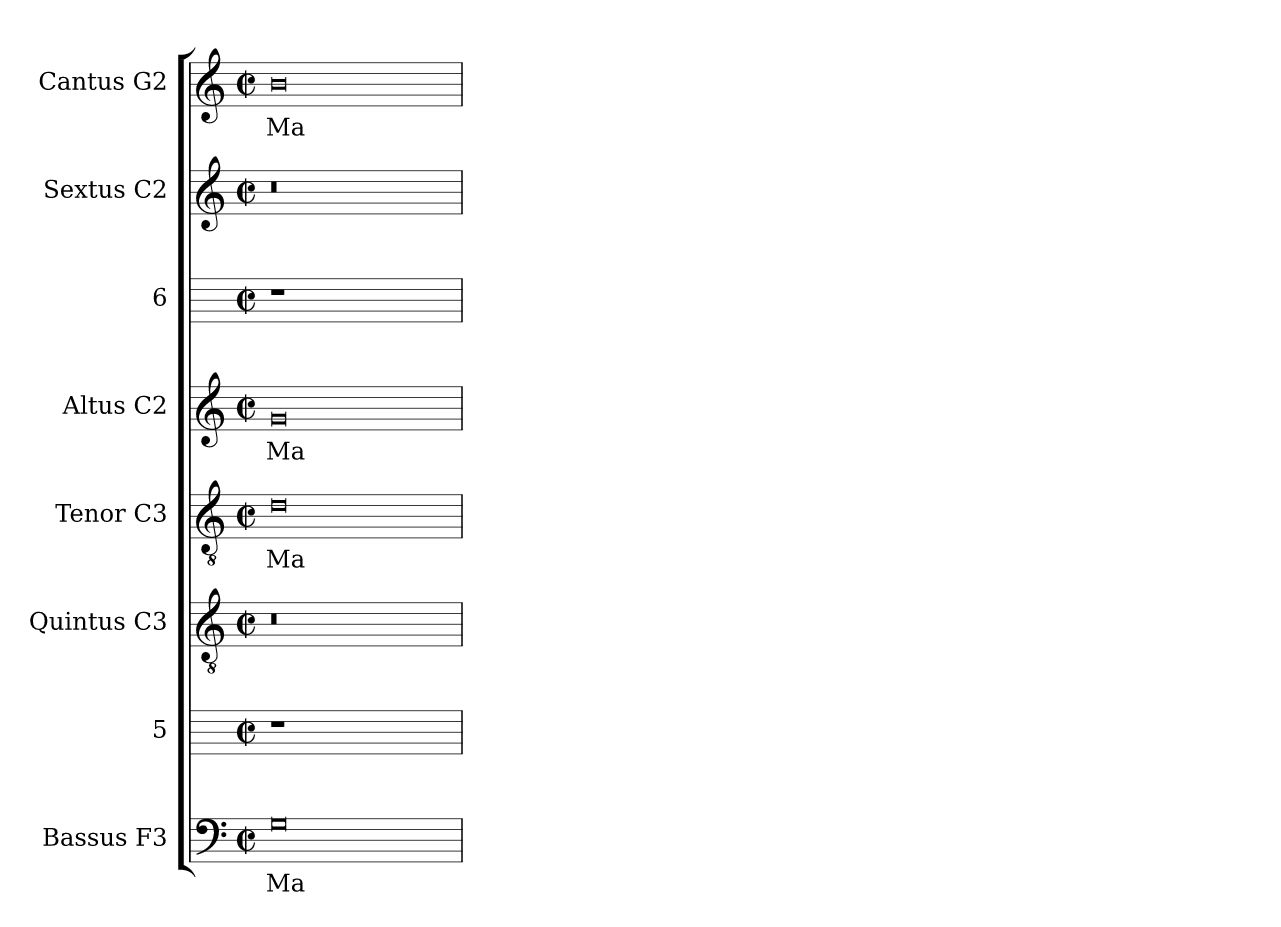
**kern	**text	**kern	**kern	**kern	**text	**kern	**text	**kern	**kern	**kern	**text
*part8	*part8	*part7	*part6	*part5	*part5	*part4	*part4	*part3	*part2	*part1	*part1
*staff8	*staff8	*staff7	*staff6	*staff5	*staff5	*staff4	*staff4	*staff3	*staff2	*staff1	*staff1
*I"Bassus  F3	*	*I"5	*I"Quintus  C3	*I"Tenor  C3	*	*I"Altus  C2	*	*I"6	*I"Sextus  C2	*I"Cantus  G2	*
*I'B	*	*	*	*I'T	*	*I'A	*	*	*	*I'C	*
!!LO:PB:g=z
*stria5	*	*stria5	*stria5	*stria5	*	*stria5	*	*stria5	*stria5	*stria5	*
*clefF4	*	*	*clefGv2	*clefGv2	*	*clefG2	*	*	*clefG2	*clefG2	*
*k[]	*	*k[]	*k[]	*k[]	*	*k[]	*	*k[]	*k[]	*k[]	*
*C:	*	*C:	*C:	*C:	*	*C:	*	*C:	*C:	*C:	*
*M2/2	*	*M2/2	*M2/2	*M2/2	*	*M2/2	*	*M2/2	*M2/2	*M2/2	*
*met(c|)	*	*met(c|)	*met(c|)	*met(c|)	*	*met(c|)	*	*met(c|)	*met(c|)	*met(c|)	*
=1	=1	=1	=1	=1	=1	=1	=1	=1	=1	=1	=1
!	!LO:LY:b:cj	!	!	!	!LO:LY:b:cj	!	!LO:LY:b:cj	!	!	!	!LO:LY:b:cj
0G	Ma-	1r	0r	0d	Ma-	0g	Ma-	1r	0r	0b	Ma-
.	.	1ryy	.	.	.	.	.	1ryy	.	.	.
=	=	=	=	=	=	=	=	=	=	=	=
*-	*-	*-	*-	*-	*-	*-	*-	*-	*-	*-	*-
